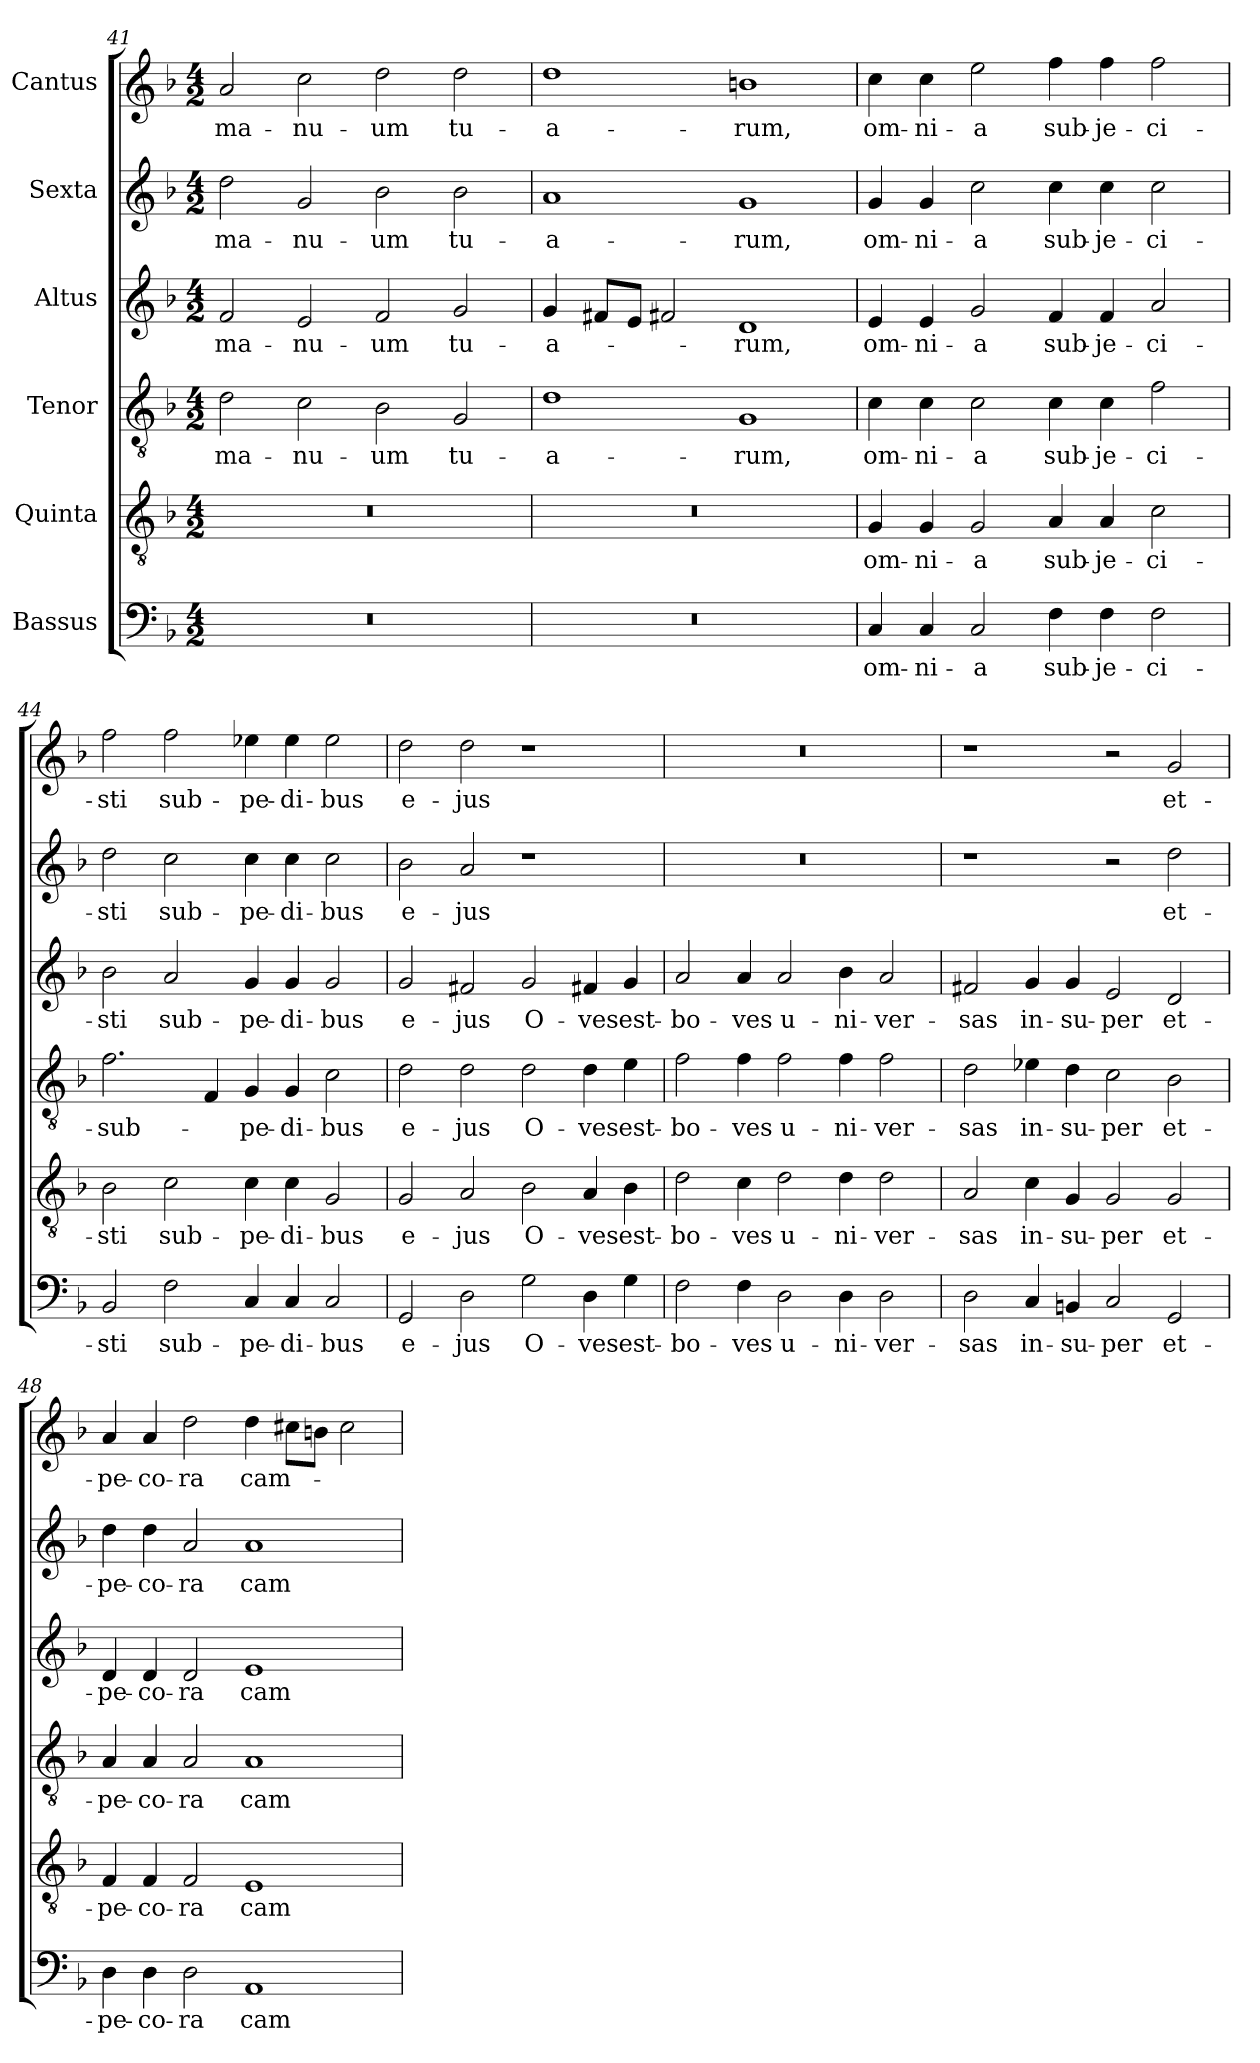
**kern	**text	**kern	**text	**kern	**text	**kern	**text	**kern	**text	**kern	**text
*part6	*part6	*part5	*part5	*part4	*part4	*part3	*part3	*part2	*part2	*part1	*part1
*staff6	*staff6	*staff5	*staff5	*staff4	*staff4	*staff3	*staff3	*staff2	*staff2	*staff1	*staff1
*I"Bassus	*	*I"Quinta	*	*I"Tenor	*	*I"Altus	*	*I"Sexta	*	*I"Cantus	*
*clefF4	*	*clefGv2	*	*clefGv2	*	*clefG2	*	*clefG2	*	*clefG2	*
*k[b-]	*	*k[b-]	*	*k[b-]	*	*k[b-]	*	*k[b-]	*	*k[b-]	*
*M4/2	*	*M4/2	*	*M4/2	*	*M4/2	*	*M4/2	*	*M4/2	*
=41	=41	=41	=41	=41	=41	=41	=41	=41	=41	=41	=41
0r	.	0r	.	2d\	ma-	2f/	ma-	2dd\	ma-	2a/	ma-
.	.	.	.	2c\	-nu-	2e/	-nu-	2g/	-nu-	2cc\	-nu-
.	.	.	.	2B-\	-um	2f/	-um	2b-\	-um	2dd\	-um
.	.	.	.	2G/	tu-	2g/	tu-	2b-\	tu-	2dd\	tu-
=42	=42	=42	=42	=42	=42	=42	=42	=42	=42	=42	=42
0r	.	0r	.	1d\	-a-	4g/	-a-	1a/	-a-	1dd\	-a-
.	.	.	.	.	.	8f#X/L	.	.	.	.	.
.	.	.	.	.	.	8e/J	.	.	.	.	.
.	.	.	.	.	.	2f#X/	.	.	.	.	.
.	.	.	.	1G/	-rum,	1d/	-rum,	1g/	-rum,	1bn\	-rum,
=43	=43	=43	=43	=43	=43	=43	=43	=43	=43	=43	=43
4C/	om-	4G/	om-	4c\	om-	4e/	om-	4g/	om-	4cc\	om-
4C/	-ni-	4G/	-ni-	4c\	-ni-	4e/	-ni-	4g/	-ni-	4cc\	-ni-
2C/	-a	2G/	-a	2c\	-a	2g/	-a	2cc\	-a	2ee\	-a
4F\	sub-	4A/	sub-	4c\	sub-	4f/	sub-	4cc\	sub-	4ff\	sub-
4F\	-je-	4A/	-je-	4c\	-je-	4f/	-je-	4cc\	-je-	4ff\	-je-
2F\	-ci-	2c\	-ci-	2f\	-ci-	2a/	-ci-	2cc\	-ci-	2ff\	-ci-
=44	=44	=44	=44	=44	=44	=44	=44	=44	=44	=44	=44
2BB-/	-sti	2B-\	-sti	2.f\	sub-	2b-\	-sti	2dd\	-sti	2ff\	-sti
2F\	sub-	2c\	sub-	.	.	2a/	sub-	2cc\	sub-	2ff\	sub-
.	.	.	.	4F/	.	.	.	.	.	.	.
4C/	pe-	4c\	pe-	4G/	pe-	4g/	pe-	4cc\	pe-	4ee-X\	pe-
4C/	-di-	4c\	-di-	4G/	-di-	4g/	-di-	4cc\	-di-	4ee-\	-di-
2C/	-bus	2G/	-bus	2c\	-bus	2g/	-bus	2cc\	-bus	2ee-\	-bus
=45	=45	=45	=45	=45	=45	=45	=45	=45	=45	=45	=45
2GG/	e-	2G/	e-	2d\	e-	2g/	e-	2b-\	e-	2dd\	e-
2D\	-jus	2A/	-jus	2d\	-jus	2f#X/	-jus	2a/	-jus	2dd\	-jus
2G\	O-	2B-\	O-	2d\	O-	2g/	O-	1r	.	1r	.
4D\	-ves	4A/	-ves	4d\	-ves	4f#X/	-ves	.	.	.	.
4G\	est-	4B-\	est-	4e\	est-	4g/	est-	.	.	.	.
=46	=46	=46	=46	=46	=46	=46	=46	=46	=46	=46	=46
2F\	bo-	2d\	bo-	2f\	bo-	2a/	bo-	0r	.	0r	.
4F\	-ves	4c\	-ves	4f\	-ves	4a/	-ves	.	.	.	.
2D\	u-	2d\	u-	2f\	u-	2a/	u-	.	.	.	.
4D\	-ni-	4d\	-ni-	4f\	-ni-	4b-\	-ni-	.	.	.	.
2D\	-ver-	2d\	-ver-	2f\	-ver-	2a/	-ver-	.	.	.	.
=47	=47	=47	=47	=47	=47	=47	=47	=47	=47	=47	=47
2D\	-sas	2A/	-sas	2d\	-sas	2f#X/	-sas	1r	.	1r	.
4C/	in-	4c\	in-	4e-X\	in-	4g/	in-	.	.	.	.
4BBn/	-su-	4G/	-su-	4d\	-su-	4g/	-su-	.	.	.	.
2C/	-per	2G/	-per	2c\	-per	2e/	-per	2r	.	2r	.
2GG/	et-	2G/	et-	2B-\	et-	2d/	et-	2dd\	et-	2g/	et-
=48	=48	=48	=48	=48	=48	=48	=48	=48	=48	=48	=48
4D\	pe-	4F/	pe-	4A/	pe-	4d/	pe-	4dd\	pe-	4a/	pe-
4D\	-co-	4F/	-co-	4A/	-co-	4d/	-co-	4dd\	-co-	4a/	-co-
2D\	-ra	2F/	-ra	2A/	-ra	2d/	-ra	2a/	-ra	2dd\	-ra
1AA/	cam-	1E/	cam-	1A/	cam-	1e/	cam-	1a/	cam-	4dd\	cam-
.	.	.	.	.	.	.	.	.	.	8cc#X\L	.
.	.	.	.	.	.	.	.	.	.	8bn\J	.
.	.	.	.	.	.	.	.	.	.	2cc#\	.
=	=	=	=	=	=	=	=	=	=	=	=
*-	*-	*-	*-	*-	*-	*-	*-	*-	*-	*-	*-
